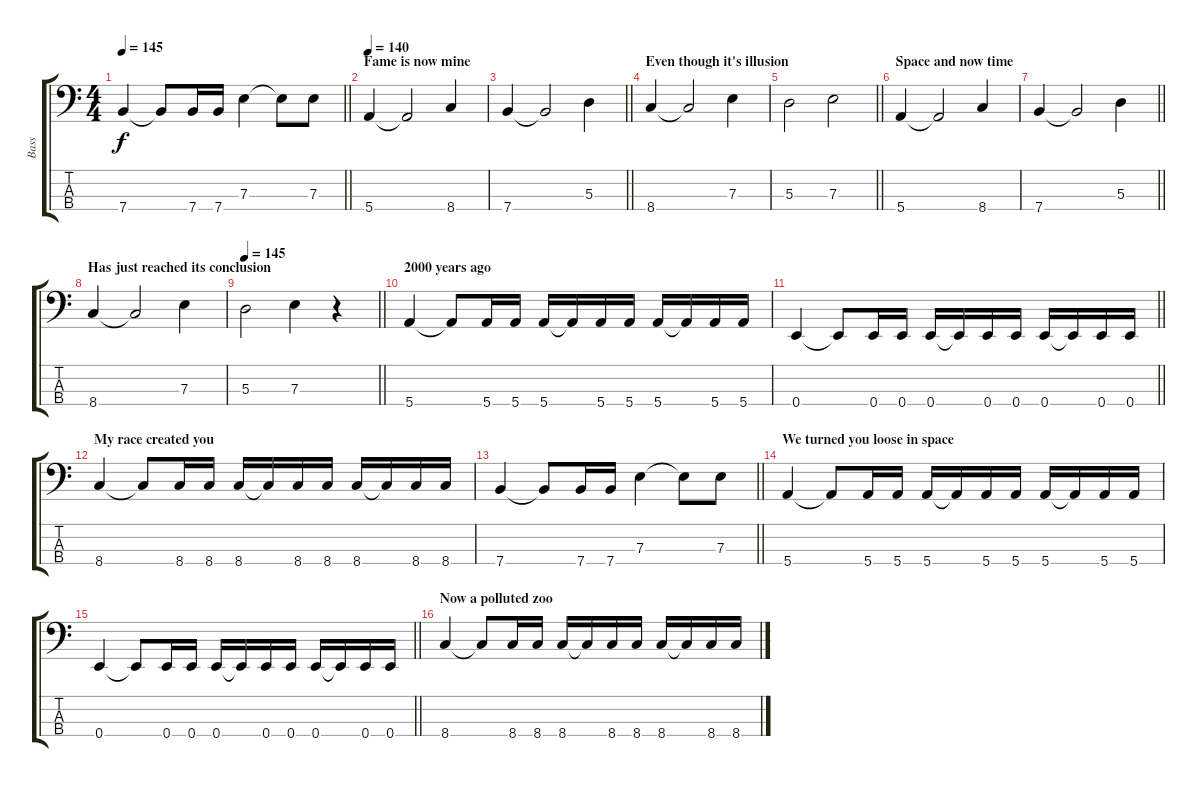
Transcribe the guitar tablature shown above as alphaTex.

\track ("Bass" "Bass") {instrument electricbasspick}
\staff {score tabs}
\tuning (G2 D2 A1 E1) {hide}
\ts (4 4)
\tempo 145
\clef f4
\barLineRight lightlight
\ks c
7.4.4{dy f} 7.4{t}.8 7.4.16 7.4.16 7.3.4 7.3{t}.8 7.3.8 |
\section ("" "Fame is now mine")
\tempo 140
5.4.4 5.4{t}.2 8.4.4 |
\barLineRight lightlight
7.4.4 7.4{t}.2 5.3.4 |
\section ("" "Even though it's illusion")
8.4.4 8.4{t}.2 7.3.4 |
\barLineRight lightlight
5.3.2 7.3.2 |
\section ("" "Space and now time")
5.4.4 5.4{t}.2 8.4.4 |
\barLineRight lightlight
7.4.4 7.4{t}.2 5.3.4 |
\section ("" "Has just reached its conclusion")
8.4.4 8.4{t}.2 7.3.4 |
\tempo 145
\barLineRight lightlight
5.3.2 7.3.4 r.4 |
\section ("" "2000 years ago")
5.4.4 5.4{t}.8 5.4.16 5.4.16 5.4.16 5.4{t}.16 5.4.16 5.4.16 5.4.16 5.4{t}.16 5.4.16 5.4.16 |
\barLineRight lightlight
0.4.4 0.4{t}.8 0.4.16 0.4.16 0.4.16 0.4{t}.16 0.4.16 0.4.16 0.4.16 0.4{t}.16 0.4.16 0.4.16 |
\section ("" "My race created you")
8.4.4 8.4{t}.8 8.4.16 8.4.16 8.4.16 8.4{t}.16 8.4.16 8.4.16 8.4.16 8.4{t}.16 8.4.16 8.4.16 |
\barLineRight lightlight
7.4.4 7.4{t}.8 7.4.16 7.4.16 7.3.4 7.3{t}.8 7.3.8 |
\section ("" "We turned you loose in space")
5.4.4 5.4{t}.8 5.4.16 5.4.16 5.4.16 5.4{t}.16 5.4.16 5.4.16 5.4.16 5.4{t}.16 5.4.16 5.4.16 |
\barLineRight lightlight
0.4.4 0.4{t}.8 0.4.16 0.4.16 0.4.16 0.4{t}.16 0.4.16 0.4.16 0.4.16 0.4{t}.16 0.4.16 0.4.16 |
\section ("" "Now a polluted zoo")
8.4.4 8.4{t}.8 8.4.16 8.4.16 8.4.16 8.4{t}.16 8.4.16 8.4.16 8.4.16 8.4{t}.16 8.4.16 8.4.16
